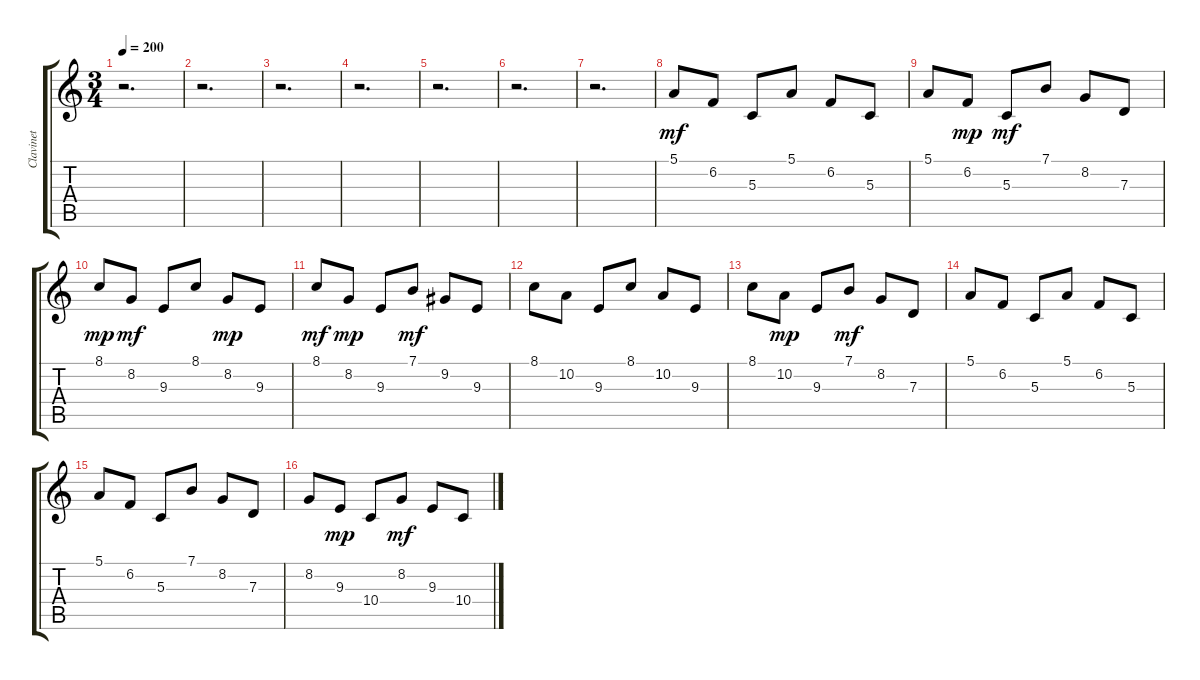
\track ("Clavinet" "Clavinet") {instrument clavinet}
\staff {score tabs}
\tuning (E4 B3 G3 D3 A2 E2) {hide}
\ts (3 4)
\tempo 200
\clef g2
\ks c
r.2{d dy mf} |
r.2{d} |
r.2{d} |
r.2{d} |
r.2{d} |
r.2{d} |
r.2{d} |
5.1.8 6.2.8 5.3.8 5.1.8 6.2.8 5.3.8 |
5.1.8 6.2.8{dy mp} 5.3.8{dy mf} 7.1.8 8.2.8 7.3.8 |
8.1.8{dy mp} 8.2.8{dy mf} 9.3.8 8.1.8 8.2.8{dy mp} 9.3.8 |
8.1.8{dy mf} 8.2.8{dy mp} 9.3.8 7.1.8{dy mf} 9.2.8 9.3.8 |
8.1.8 10.2.8 9.3.8 8.1.8 10.2.8 9.3.8 |
8.1.8 10.2.8{dy mp} 9.3.8 7.1.8{dy mf} 8.2.8 7.3.8 |
5.1.8 6.2.8 5.3.8 5.1.8 6.2.8 5.3.8 |
5.1.8 6.2.8 5.3.8 7.1.8 8.2.8 7.3.8 |
8.2.8 9.3.8{dy mp} 10.4.8 8.2.8{dy mf} 9.3.8 10.4.8
